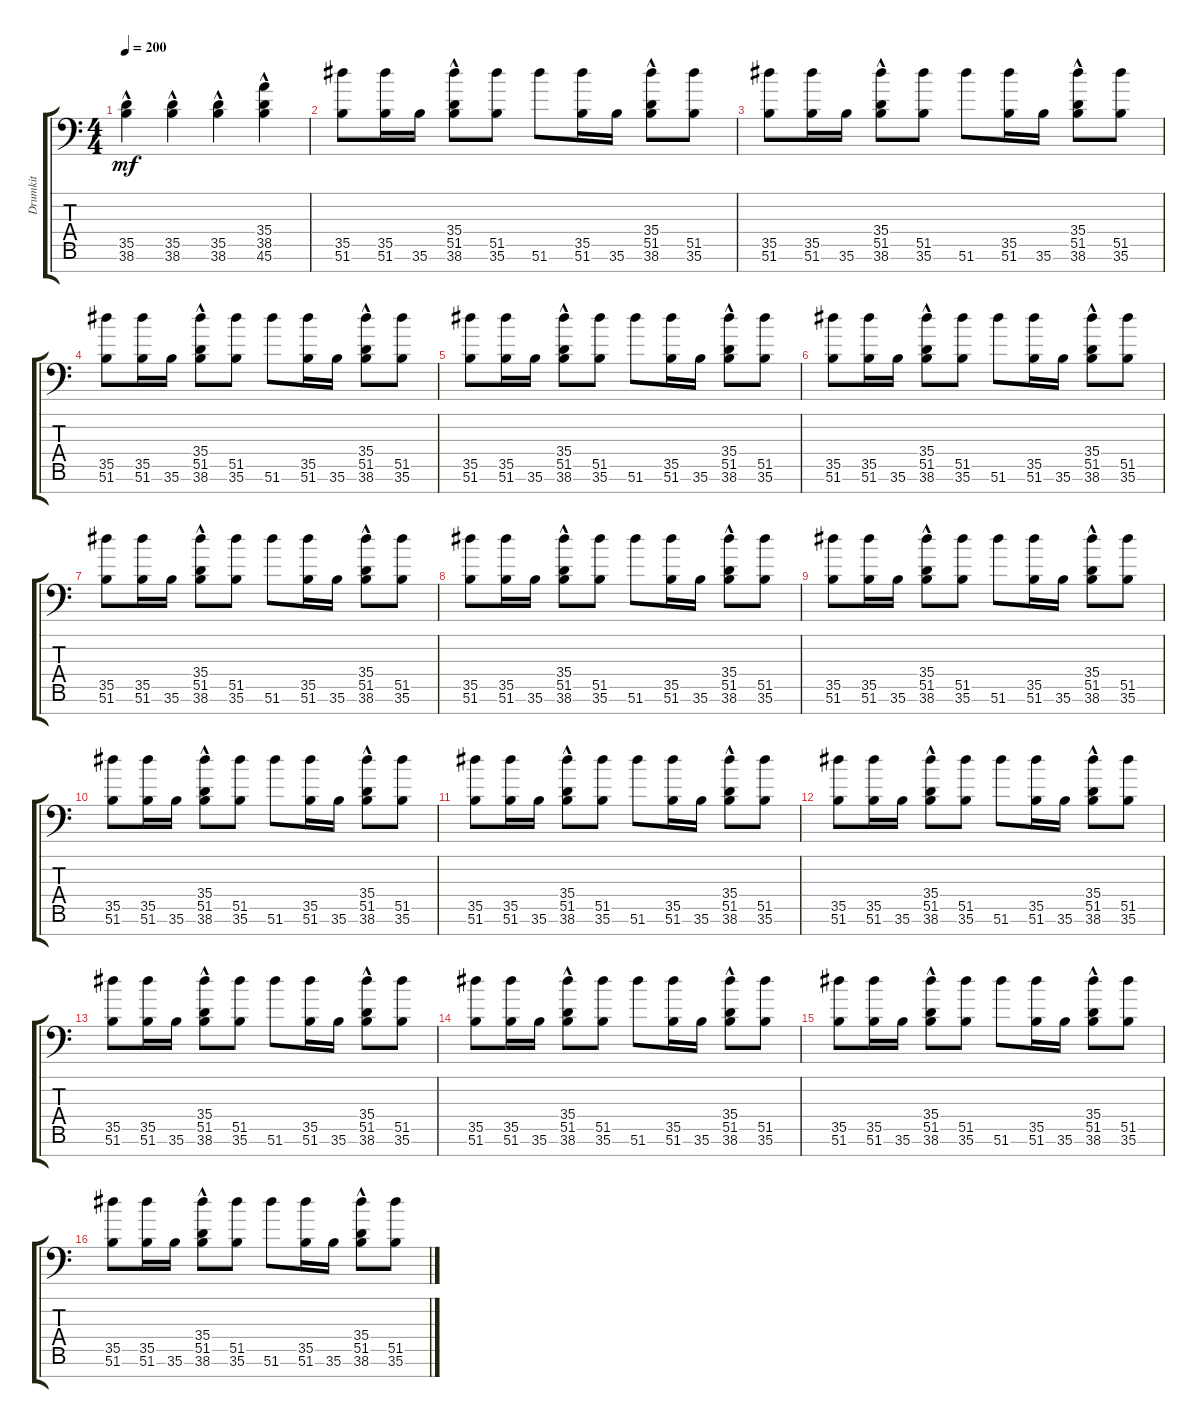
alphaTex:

\track ("Drumkit" "Drumkit") {instrument acousticgrandpiano}
\staff {score tabs}
\tuning (C-1 C-1 C-1 C-1 C-1 C-1 C-1) {hide}
\ts (4 4)
\tempo 200
\clef f4
\ks c
(35.5 38.6{hac}).4{dy mf} (35.5 38.6{hac}).4 (35.5 38.6{hac}).4 (35.4 38.5{hac} 45.6).4 |
(35.5 51.6).8 (35.5 51.6).16 35.6.16 (35.4 51.5 38.6{hac}).8 (51.5 35.6).8 51.6.8 (35.5 51.6).16 35.6.16 (35.4 51.5 38.6{hac}).8 (51.5 35.6).8 |
(35.5 51.6).8 (35.5 51.6).16 35.6.16 (35.4 51.5 38.6{hac}).8 (51.5 35.6).8 51.6.8 (35.5 51.6).16 35.6.16 (35.4 51.5 38.6{hac}).8 (51.5 35.6).8 |
(35.5 51.6).8 (35.5 51.6).16 35.6.16 (35.4 51.5 38.6{hac}).8 (51.5 35.6).8 51.6.8 (35.5 51.6).16 35.6.16 (35.4 51.5 38.6{hac}).8 (51.5 35.6).8 |
(35.5 51.6).8 (35.5 51.6).16 35.6.16 (35.4 51.5 38.6{hac}).8 (51.5 35.6).8 51.6.8 (35.5 51.6).16 35.6.16 (35.4 51.5 38.6{hac}).8 (51.5 35.6).8 |
(35.5 51.6).8 (35.5 51.6).16 35.6.16 (35.4 51.5 38.6{hac}).8 (51.5 35.6).8 51.6.8 (35.5 51.6).16 35.6.16 (35.4 51.5 38.6{hac}).8 (51.5 35.6).8 |
(35.5 51.6).8 (35.5 51.6).16 35.6.16 (35.4 51.5 38.6{hac}).8 (51.5 35.6).8 51.6.8 (35.5 51.6).16 35.6.16 (35.4 51.5 38.6{hac}).8 (51.5 35.6).8 |
(35.5 51.6).8 (35.5 51.6).16 35.6.16 (35.4 51.5 38.6{hac}).8 (51.5 35.6).8 51.6.8 (35.5 51.6).16 35.6.16 (35.4 51.5 38.6{hac}).8 (51.5 35.6).8 |
(35.5 51.6).8 (35.5 51.6).16 35.6.16 (35.4 51.5 38.6{hac}).8 (51.5 35.6).8 51.6.8 (35.5 51.6).16 35.6.16 (35.4 51.5 38.6{hac}).8 (51.5 35.6).8 |
(35.5 51.6).8 (35.5 51.6).16 35.6.16 (35.4 51.5 38.6{hac}).8 (51.5 35.6).8 51.6.8 (35.5 51.6).16 35.6.16 (35.4 51.5 38.6{hac}).8 (51.5 35.6).8 |
(35.5 51.6).8 (35.5 51.6).16 35.6.16 (35.4 51.5 38.6{hac}).8 (51.5 35.6).8 51.6.8 (35.5 51.6).16 35.6.16 (35.4 51.5 38.6{hac}).8 (51.5 35.6).8 |
(35.5 51.6).8 (35.5 51.6).16 35.6.16 (35.4 51.5 38.6{hac}).8 (51.5 35.6).8 51.6.8 (35.5 51.6).16 35.6.16 (35.4 51.5 38.6{hac}).8 (51.5 35.6).8 |
(35.5 51.6).8 (35.5 51.6).16 35.6.16 (35.4 51.5 38.6{hac}).8 (51.5 35.6).8 51.6.8 (35.5 51.6).16 35.6.16 (35.4 51.5 38.6{hac}).8 (51.5 35.6).8 |
(35.5 51.6).8 (35.5 51.6).16 35.6.16 (35.4 51.5 38.6{hac}).8 (51.5 35.6).8 51.6.8 (35.5 51.6).16 35.6.16 (35.4 51.5 38.6{hac}).8 (51.5 35.6).8 |
(35.5 51.6).8 (35.5 51.6).16 35.6.16 (35.4 51.5 38.6{hac}).8 (51.5 35.6).8 51.6.8 (35.5 51.6).16 35.6.16 (35.4 51.5 38.6{hac}).8 (51.5 35.6).8 |
(35.5 51.6).8 (35.5 51.6).16 35.6.16 (35.4 51.5 38.6{hac}).8 (51.5 35.6).8 51.6.8 (35.5 51.6).16 35.6.16 (35.4 51.5 38.6{hac}).8 (51.5 35.6).8
